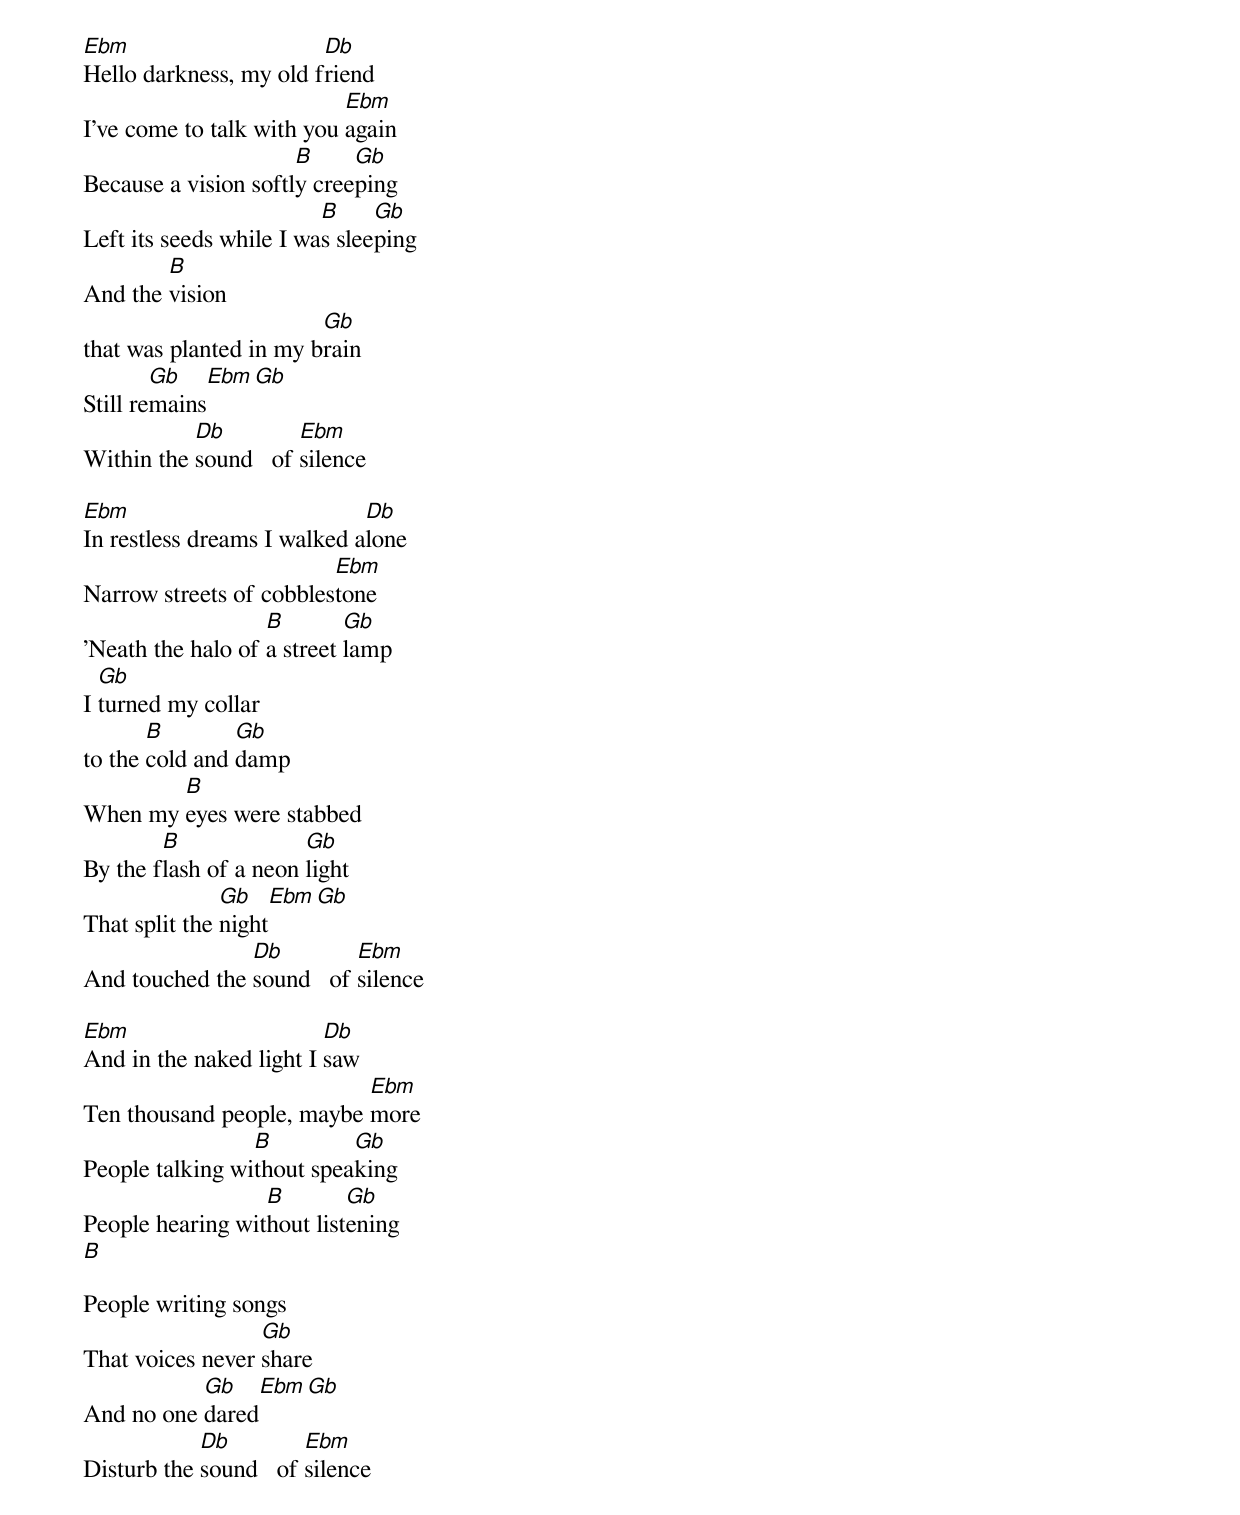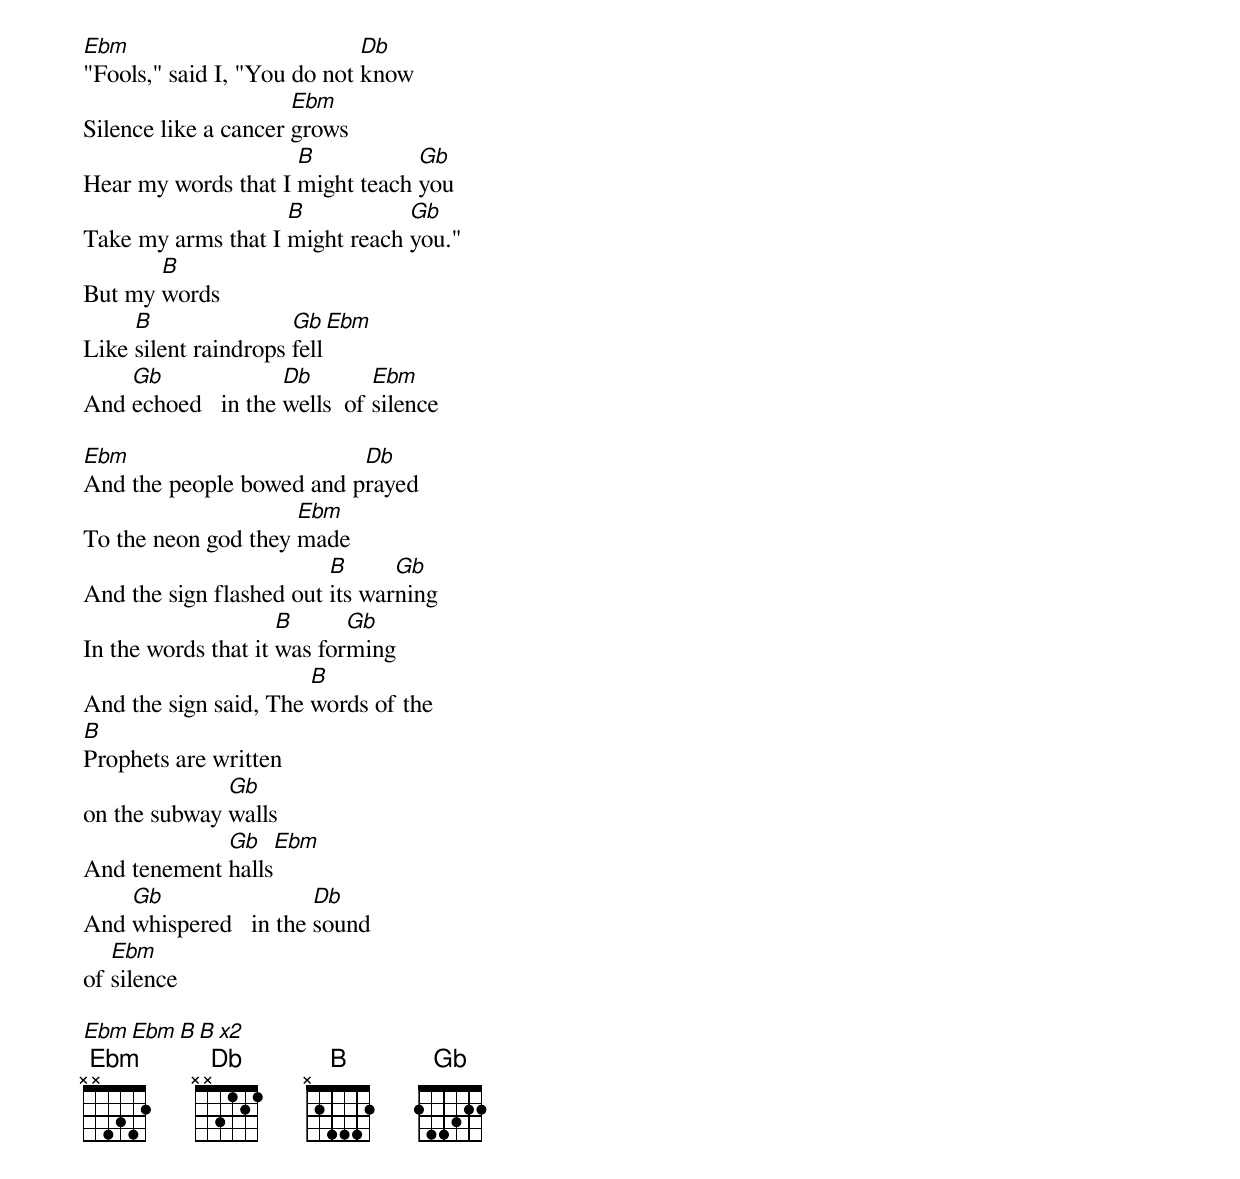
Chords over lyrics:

Ebm                     Db
Hello darkness, my old friend
                           Ebm
I've come to talk with you again
                      B     Gb
Because a vision softly creeping
                         B     Gb
Left its seeds while I was sleeping
        B
And the vision
                        Gb
that was planted in my brain
        Gb    Ebm  Gb
Still remains
           Db         Ebm
Within the sound   of silence

Ebm                          Db
In restless dreams I walked alone
                         Ebm
Narrow streets of cobblestone
                   B        Gb
'Neath the halo of a street lamp
  Gb
I turned my collar
       B        Gb
to the cold and damp
        B
When my eyes were stabbed
        B              Gb
By the flash of a neon light
               Gb    Ebm  Gb
That split the night
                Db         Ebm
And touched the sound   of silence

Ebm                      Db
And in the naked light I saw
                           Ebm
Ten thousand people, maybe more
                 B         Gb
People talking without speaking
                  B        Gb
People hearing without listening
               B

People writing songs
                  Gb
That voices never share
           Gb    Ebm  Gb
And no one dared
            Db         Ebm
Disturb the sound   of silence

Ebm                          Db
"Fools," said I, "You do not know
                      Ebm
Silence like a cancer grows
                     B           Gb
Hear my words that I might teach you
                    B           Gb
Take my arms that I might reach you."
       B
But my words
     B                Gb    Ebm
Like silent raindrops fell
    Gb              Db        Ebm
And echoed   in the wells  of silence

Ebm                       Db
And the people bowed and prayed
                     Ebm
To the neon god they made
                         B      Gb
And the sign flashed out its warning
                     B      Gb
In the words that it was forming
                       B
And the sign said, The words of the
B
Prophets are written
              Gb
on the subway walls
             Gb    Ebm
And tenement halls
    Gb                 Db
And whispered   in the sound
   Ebm
of silence

Ebm Ebm B B x2
